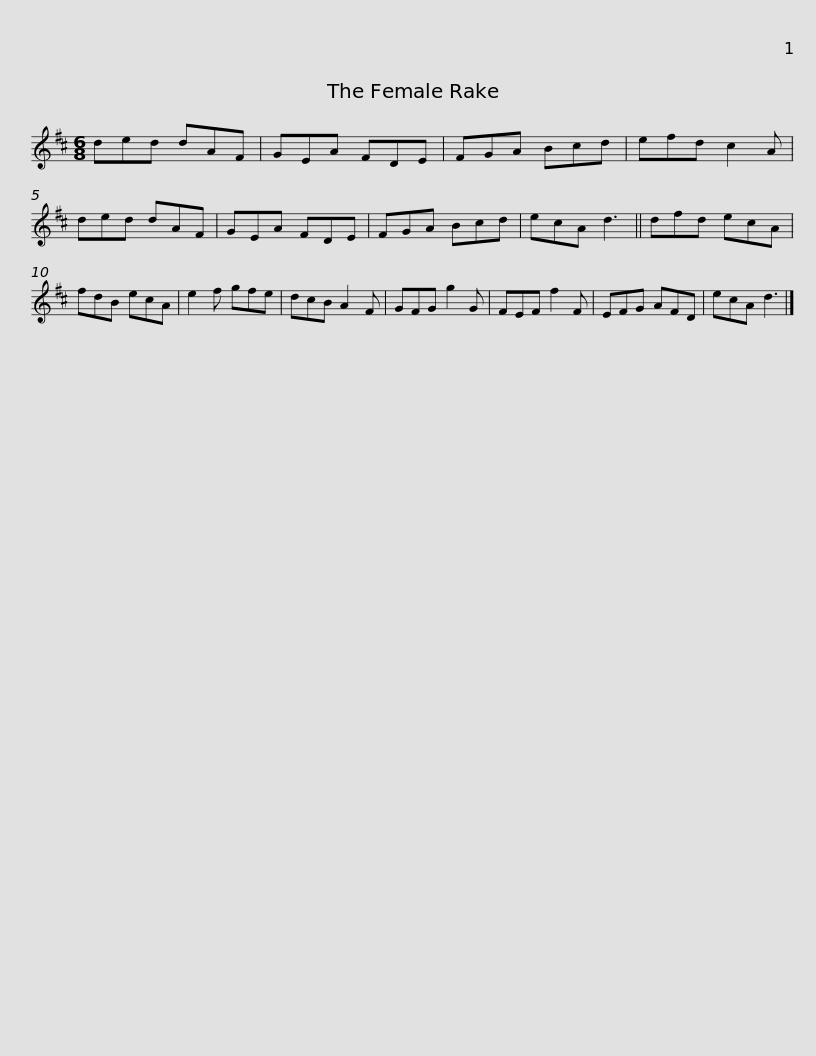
X:1
L:1/8
M:6/8
I:linebreak $
K:D
V:1 treble
V:1
 ded dAF | GEA FDE | FGA Bcd | efd c2 A | ded dAF | %5
 GEA FDE | FGA Bcd |$ ecA d3 || dfd ecA | fdB ecA | %10
 e2 f gfe | dcB A2 F | GFG g2 G | FEF f2 F | EFG AFD |$ %15
 ecA d3 |] %16
